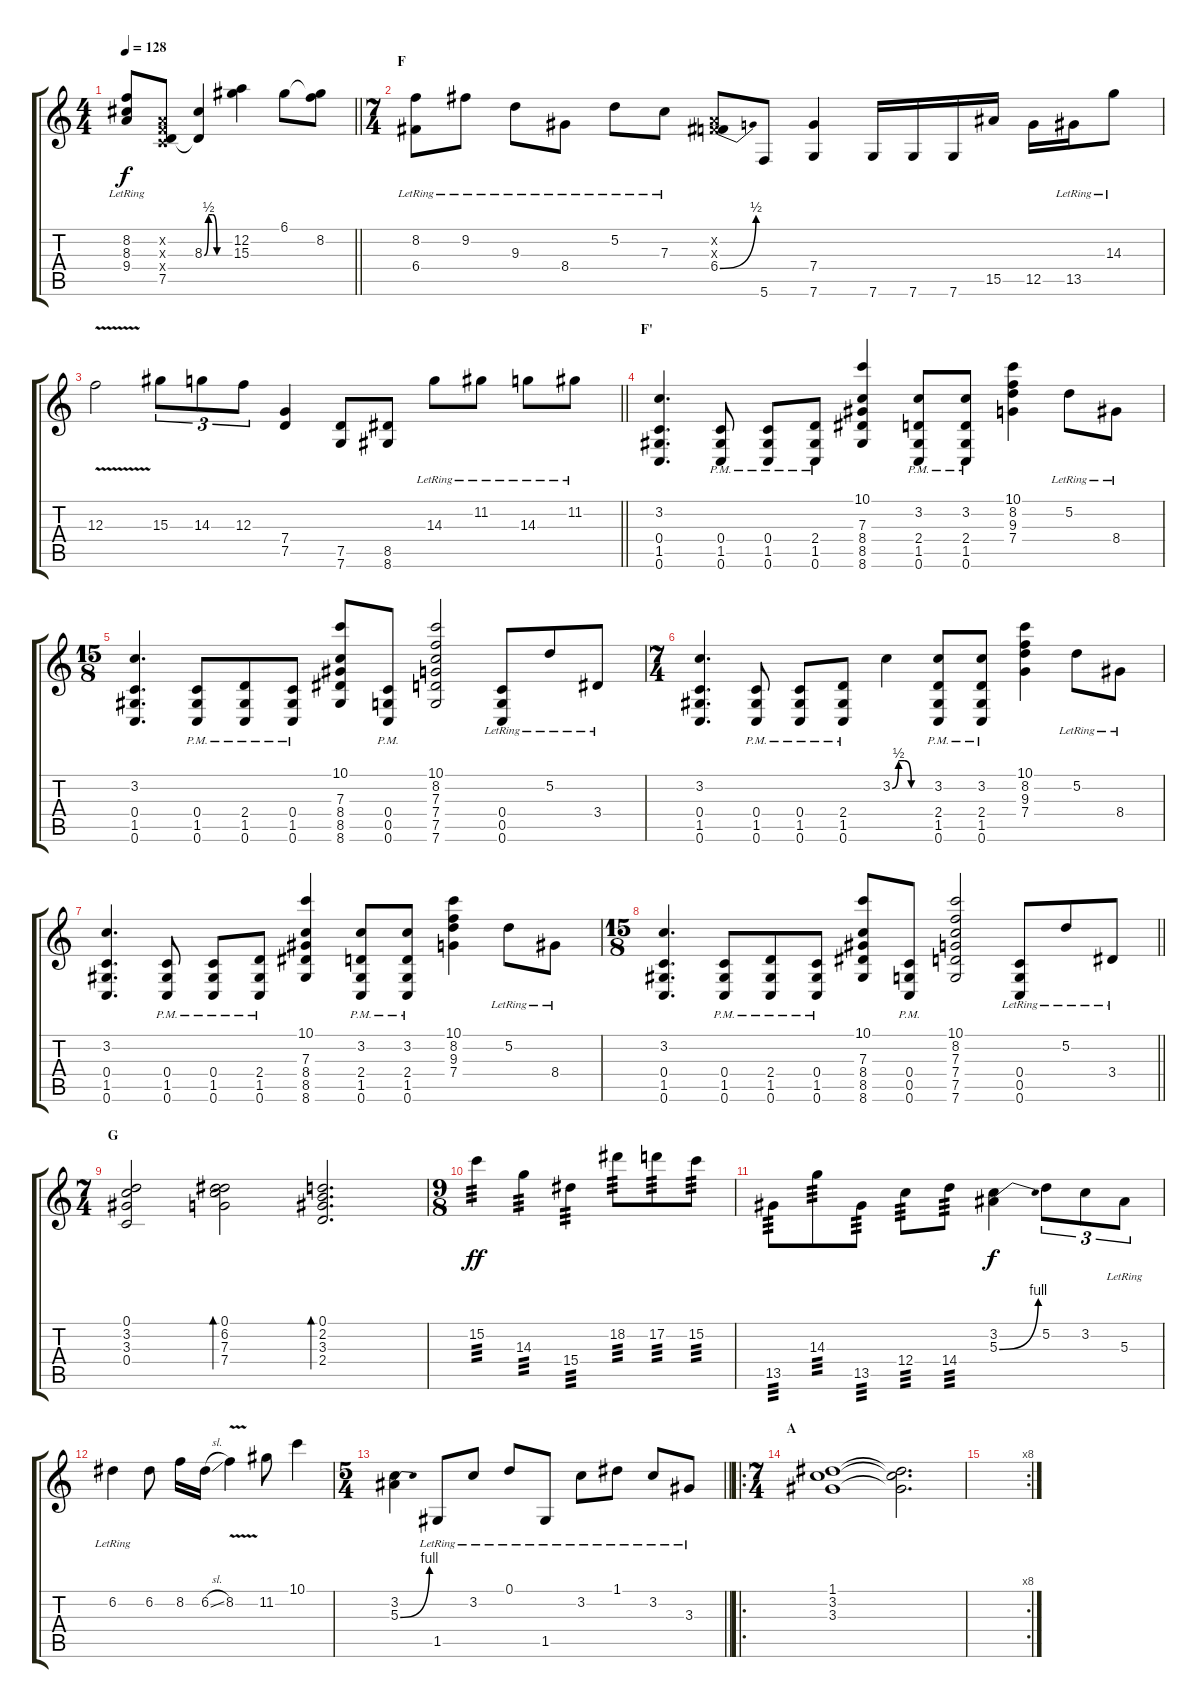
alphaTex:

\track "" {instrument overdrivenguitar}
\staff {score tabs}
\tuning (D4 A3 F3 C3 G2 C2) {hide}
\ts (4 4)
\tempo 128
\clef g2
\barLineRight lightlight
\ks c
(8.2{lr} 8.3{lr} 9.4{lr}).8{dy f} (0.2{x} 0.3{x} 0.4{x} 7.5).8 (8.3{be (custom 0 0 10 2 20 2 30 0 60 0)} 7.5{t}).4 (12.2 15.3).4 6.1.8 (6.1{t} 8.2).8 |
\ts (7 4)
\section ("" "F")
(8.2{lr} 6.4{lr}).8 9.2{lr}.8 9.3{lr}.8 8.4{lr}.8 5.2{lr}.8 7.3{lr}.8 (0.2{x} 0.3{x} 6.4{be (bend 0 0 60 2)}).8 5.6.8 (7.4 7.6).4 7.6.16 7.6.16 7.6.16 15.5.16 12.5.16 13.5{lr}.16 14.3{lr}.8 |
\barLineRight lightlight
12.3{v}.2 15.3.8{tu (3 2)} 14.3.8{tu (3 2)} 12.3.8{tu (3 2)} (7.4 7.5).4 (7.5 7.6).8 (8.5 8.6).8 14.3{lr}.8 11.2{lr}.8 14.3{lr}.8 11.2{lr}.8 |
\section ("" "F'")
(3.2 0.4 1.5 0.6).4{d} (0.4{pm} 1.5{pm} 0.6{pm}).8 (0.4{pm} 1.5{pm} 0.6{pm}).8 (2.4{pm} 1.5{pm} 0.6{pm}).8 (10.1 7.3 8.4 8.5 8.6).4 (3.2{pm} 2.4{pm} 1.5{pm} 0.6{pm}).8 (3.2{pm} 2.4{pm} 1.5{pm} 0.6{pm}).8 (10.1 8.2 9.3 7.4).4 5.2{lr}.8 8.4{lr}.8 |
\ts (15 8)
(3.2 0.4 1.5 0.6).4{d} (0.4{pm} 1.5{pm} 0.6{pm}).8 (2.4{pm} 1.5{pm} 0.6{pm}).8 (0.4{pm} 1.5{pm} 0.6{pm}).8 (10.1 7.3 8.4 8.5 8.6).8 (0.4{pm} 0.5{pm} 0.6{pm}).8 (10.1 8.2 7.3 7.4 7.5 7.6).2 (0.4{lr} 0.5{lr} 0.6{lr}).8 5.2{lr}.8 3.4{lr}.8 |
\ts (7 4)
(3.2 0.4 1.5 0.6).4{d} (0.4{pm} 1.5{pm} 0.6{pm}).8 (0.4{pm} 1.5{pm} 0.6{pm}).8 (2.4{pm} 1.5{pm} 0.6{pm}).8 3.2{be (custom 0 0 10 2 20 2 30 0 60 0)}.4 (3.2{pm} 2.4{pm} 1.5{pm} 0.6{pm}).8 (3.2{pm} 2.4{pm} 1.5{pm} 0.6{pm}).8 (10.1 8.2 9.3 7.4).4 5.2{lr}.8 8.4{lr}.8 |
(3.2 0.4 1.5 0.6).4{d} (0.4{pm} 1.5{pm} 0.6{pm}).8 (0.4{pm} 1.5{pm} 0.6{pm}).8 (2.4{pm} 1.5{pm} 0.6{pm}).8 (10.1 7.3 8.4 8.5 8.6).4 (3.2{pm} 2.4{pm} 1.5{pm} 0.6{pm}).8 (3.2{pm} 2.4{pm} 1.5{pm} 0.6{pm}).8 (10.1 8.2 9.3 7.4).4 5.2{lr}.8 8.4{lr}.8 |
\ts (15 8)
\barLineRight lightlight
(3.2 0.4 1.5 0.6).4{d} (0.4{pm} 1.5{pm} 0.6{pm}).8 (2.4{pm} 1.5{pm} 0.6{pm}).8 (0.4{pm} 1.5{pm} 0.6{pm}).8 (10.1 7.3 8.4 8.5 8.6).8 (0.4{pm} 0.5{pm} 0.6{pm}).8 (10.1 8.2 7.3 7.4 7.5 7.6).2 (0.4{lr} 0.5{lr} 0.6{lr}).8 5.2{lr}.8 3.4{lr}.8 |
\ts (7 4)
\section ("" "G")
(0.1 3.2 3.3 0.4).2 (0.1 6.2 7.3 7.4).2{bd 120} (0.1 2.2 3.3 2.4).2{d bd 120} |
\ts (9 8)
15.2.4{tp 3 dy ff} 14.3.4{tp 3} 15.4.4{tp 3} 18.2.8{tp 3} 17.2.8{tp 3} 15.2.8{tp 3} |
13.5.8{tp 3} 14.3.8{tp 3} 13.5.8{tp 3} 12.4.8{tp 3} 14.4.8{tp 3} (3.2 5.3{be (bend 0 0 60 4)}).4{dy f} 5.2.8{tu (3 2)} 3.2.8{tu (3 2)} 5.3{lr}.8{tu (3 2)} |
6.2{lr}.4 6.2.8 8.2.16 6.2{sl}.16 8.2{v}.4 11.2.8 10.1.4 |
\ts (5 4)
\barLineRight lightlight
(3.2 5.3{be (bend 0 0 60 4)}).4 1.5{lr}.8 3.2{lr}.8 0.1{lr}.8 1.5{lr}.8 3.2{lr}.8 1.1{lr}.8 3.2{lr}.8 3.3{lr}.8 |
\ro
\ts (7 4)
\section ("" "A")
(1.1 3.2 3.3).1{volume 0} (1.1{t} 3.2{t} 3.3{t}).2{d} |
\rc 8
